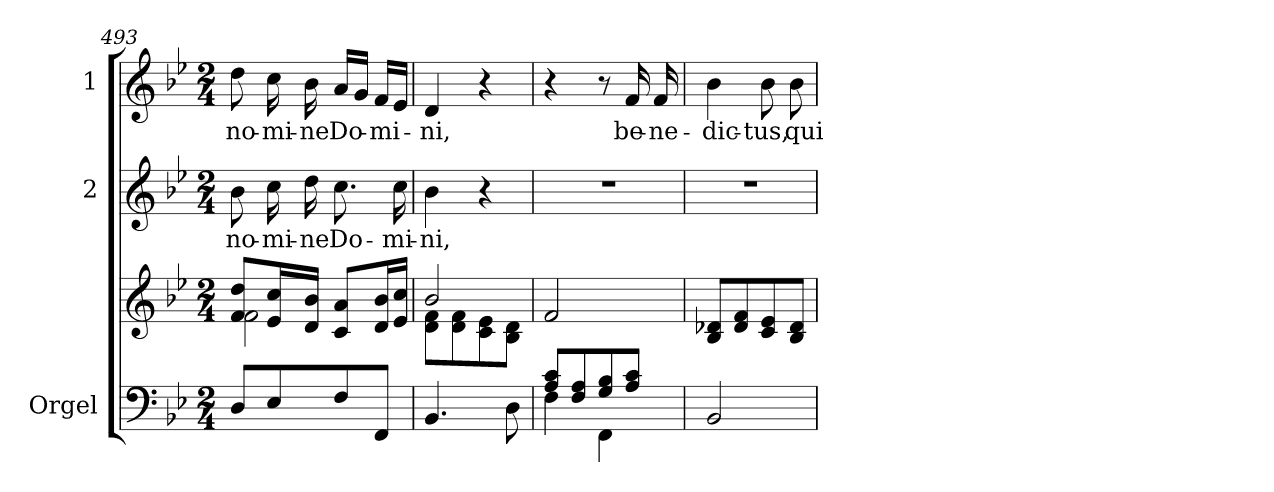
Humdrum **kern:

**kern	**kern	**kern	**text	**kern	**text
*part3	*part3	*part2	*part2	*part1	*part1
*staff4	*staff3	*staff2	*staff2	*staff1	*staff1
*I"Orgel	*	*I"2	*	*I"1	*
*I'Org.	*	*	*	*	*
*clefF4	*clefG2	*clefG2	*	*clefG2	*
*k[b-e-]	*k[b-e-]	*k[b-e-]	*	*k[b-e-]	*
*B-:	*B-:	*B-:	*	*B-:	*
*M2/4	*M2/4	*M2/4	*	*M2/4	*
=493	=493	=493	=493	=493	=493
*	*^	*	*	*	*
!	!	!	!	!LO:LY:b	!	!LO:LY:b
8D/L	8f/ 8dd/L	2f\	8b-\	no-	8dd\	no-
!	!	!	!	!LO:LY:b	!	!LO:LY:b
8E-/	16e-/ 16cc/L	.	16cc\	-mi-	16cc\	-mi-
!	!	!	!	!LO:LY:b	!	!LO:LY:b
.	16d/ 16b-/JJ	.	16dd\	-ne	16b-\	-ne
!	!	!	!	!LO:LY:b	!	!LO:LY:b
8F/	8c/ 8a/L	.	8.cc\	Do-	16a/LL	Do-
.	.	.	.	.	16g/JJ	.
!	!	!	!	!	!	!LO:LY:b
8FF/J	16d/ 16b-/L	.	.	.	16f/LL	-mi-
!	!	!	!	!LO:LY:b	!	!
.	16e-/ 16cc/JJ	.	16cc\	-mi-	16e-/JJ	.
=494	=494	=494	=494	=494	=494	=494
!	!	!	!	!LO:LY:b	!	!LO:LY:b
4.BB-/	2b-/	8d\ 8f\L	4b-\	-ni,	4d/	-ni,
.	.	8d\ 8f\	.	.	.	.
.	.	8c\ 8e-\	4r	.	4r	.
8D\	.	8B-\ 8d\J	.	.	.	.
*	*v	*v	*	*	*	*
=495	=495	=495	=495	=495	=495
*^	*	*	*	*	*
8A/ 8c/L	4F\	2f/	2r	.	4r	.
8F/ 8A/	.	.	.	.	.	.
8G/ 8B-/	4FF\	.	.	.	8r	.
!	!	!	!	!	!	!LO:LY:b
8A/ 8c/J	.	.	.	.	16f/	be-
!	!	!	!	!	!	!LO:LY:b
.	.	.	.	.	16f/	-ne-
*v	*v	*	*	*	*	*
=496	=496	=496	=496	=496	=496
!	!	!	!	!	!LO:LY:b
2BB-/	8B-/ 8d-X/L	2r	.	4b-\	-dic-
.	8d-/ 8f/	.	.	.	.
!	!	!	!	!	!LO:LY:b
.	8c/ 8e-/	.	.	8b-\	-tus,
!	!	!	!	!	!LO:LY:b
.	8B-/ 8d-/J	.	.	8b-\	qui
=	=	=	=	=	=
*-	*-	*-	*-	*-	*-
